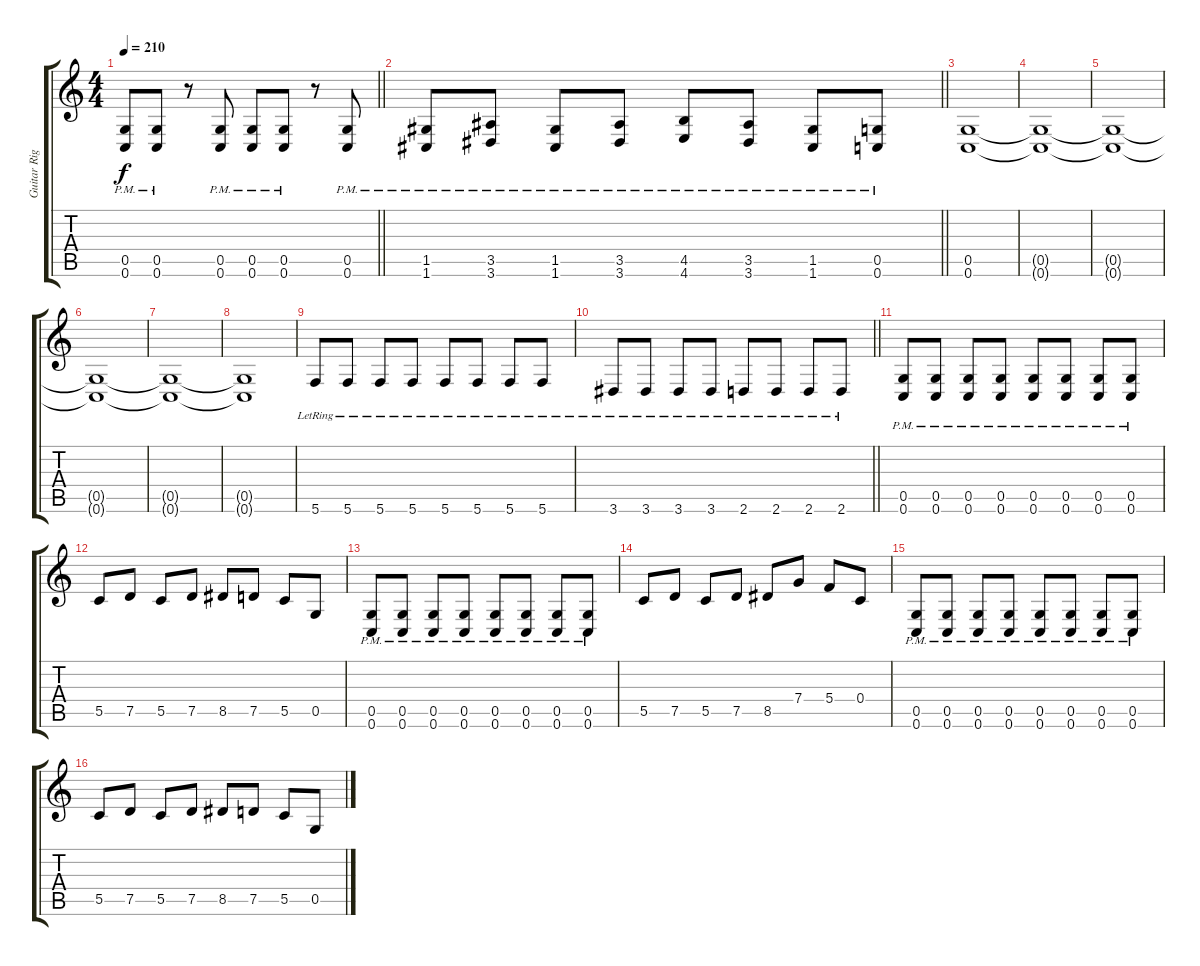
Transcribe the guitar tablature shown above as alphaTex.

\track ("Guitar Right" "Guitar Rig") {instrument distortionguitar}
\staff {score tabs}
\tuning (D4 A3 F3 C3 G2 C2) {hide}
\ts (4 4)
\tempo 210
\clef g2
\barLineRight lightlight
\ks c
(0.5{pm} 0.6{pm}).8{dy f} (0.5{pm} 0.6{pm}).8 r.8 (0.5{pm} 0.6{pm}).8 (0.5{pm} 0.6{pm}).8 (0.5{pm} 0.6{pm}).8 r.8 (0.5{pm} 0.6{pm}).8 |
\barLineRight lightlight
(1.5{pm} 1.6{pm}).8 (3.5{pm} 3.6{pm}).8 (1.5{pm} 1.6{pm}).8 (3.5{pm} 3.6{pm}).8 (4.5{pm} 4.6{pm}).8 (3.5{pm} 3.6{pm}).8 (1.5{pm} 1.6{pm}).8 (0.5{pm} 0.6{pm}).8 |
(0.5 0.6).1 |
(0.5{t} 0.6{t}).1 |
(0.5{t} 0.6{t}).1 |
(0.5{t} 0.6{t}).1 |
(0.5{t} 0.6{t}).1 |
(0.5{t} 0.6{t}).1 |
5.6{lr}.8 5.6{lr}.8 5.6{lr}.8 5.6{lr}.8 5.6{lr}.8 5.6{lr}.8 5.6{lr}.8 5.6{lr}.8 |
\barLineRight lightlight
3.6{lr}.8 3.6{lr}.8 3.6{lr}.8 3.6{lr}.8 2.6{lr}.8 2.6{lr}.8 2.6{lr}.8 2.6{lr}.8 |
(0.5{pm} 0.6{pm}).8 (0.5{pm} 0.6{pm}).8 (0.5{pm} 0.6{pm}).8 (0.5{pm} 0.6{pm}).8 (0.5{pm} 0.6{pm}).8 (0.5{pm} 0.6{pm}).8 (0.5{pm} 0.6{pm}).8 (0.5{pm} 0.6{pm}).8 |
5.5.8 7.5.8 5.5.8 7.5.8 8.5.8 7.5.8 5.5.8 0.5.8 |
(0.5{pm} 0.6{pm}).8 (0.5{pm} 0.6{pm}).8 (0.5{pm} 0.6{pm}).8 (0.5{pm} 0.6{pm}).8 (0.5{pm} 0.6{pm}).8 (0.5{pm} 0.6{pm}).8 (0.5{pm} 0.6{pm}).8 (0.5{pm} 0.6{pm}).8 |
5.5.8 7.5.8 5.5.8 7.5.8 8.5.8 7.4.8 5.4.8 0.4.8 |
(0.5{pm} 0.6{pm}).8 (0.5{pm} 0.6{pm}).8 (0.5{pm} 0.6{pm}).8 (0.5{pm} 0.6{pm}).8 (0.5{pm} 0.6{pm}).8 (0.5{pm} 0.6{pm}).8 (0.5{pm} 0.6{pm}).8 (0.5{pm} 0.6{pm}).8 |
5.5.8 7.5.8 5.5.8 7.5.8 8.5.8 7.5.8 5.5.8 0.5.8
